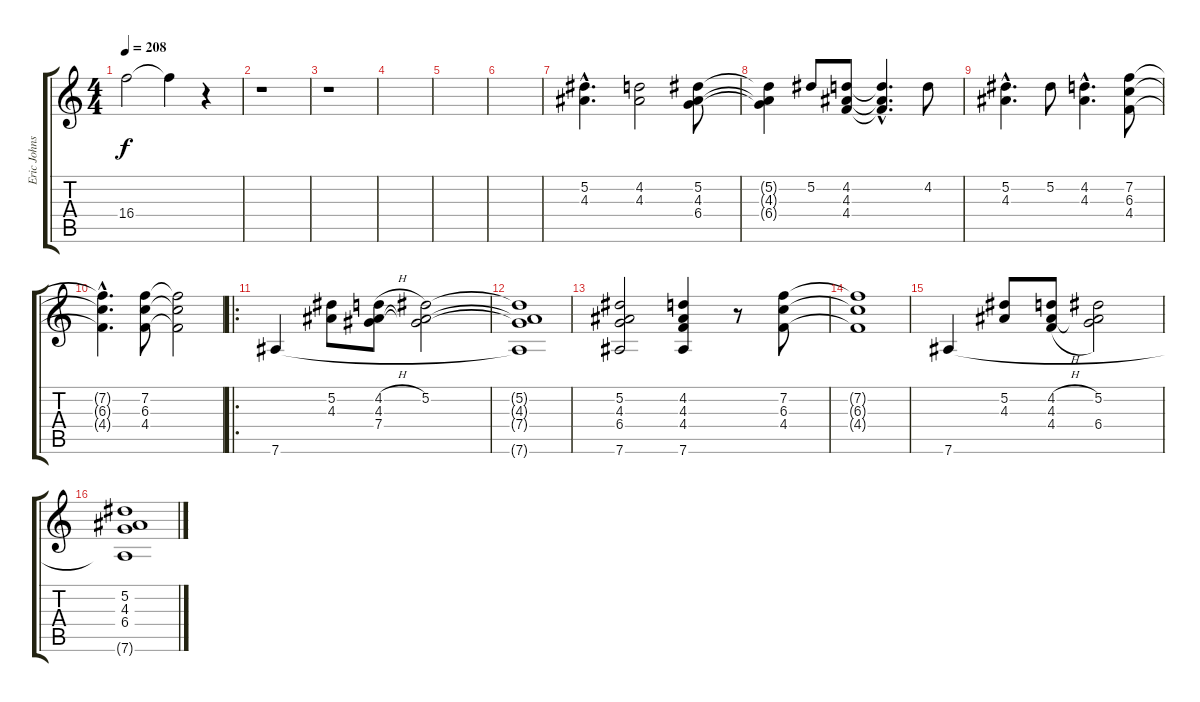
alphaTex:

\track ("Eric Johnson (Distortion)" "Eric Johns") {instrument distortionguitar}
\staff {score tabs}
\tuning (Eb4 Bb3 Gb3 Db3 Ab2 Eb2) {hide}
\ts (4 4)
\tempo 208
\clef g2
\ks c
16.4{t}.2{dy f} 16.4{t}.4 r.4 |
r.1 |
r.1 |
|
|
|
(5.2{hac} 4.3{hac}).4{d} (4.2 4.3).2 (5.2 4.3 6.4).8 |
(5.2{t} 4.3{t} 6.4{t}).4 5.2.8 (4.2 4.3 4.4).8 (4.2{hac t} 4.3{hac t} 4.4{hac t}).4{d} 4.2.8 |
(5.2{hac} 4.3{hac}).4{d} 5.2.8 (4.2{hac} 4.3{hac}).4{d} (7.2 6.3 4.4).8 |
(7.2{hac t} 6.3{hac t} 4.4{hac t}).4{d} (7.2 6.3 4.4).8 (7.2{t} 6.3{t} 4.4{t}).2 |
\ro
7.6.4 (5.2 4.3).8 (4.2{h} 4.3 7.4).8 (5.2 4.3{t} 7.4{t}).2 |
(5.2{t} 4.3{t} 7.4{t} 7.6{t}).1 |
(5.2 4.3 6.4 7.6).2 (4.2 4.3 4.4 7.6).4 r.8 (7.2 6.3 4.4).8 |
(7.2{t} 6.3{t} 4.4{t}).1 |
7.6.4 (5.2 4.3).8 (4.2{h} 4.3 4.4{h}).8 (5.2 4.3{t} 6.4).2 |
(5.2 4.3 6.4 7.6{t}).1
